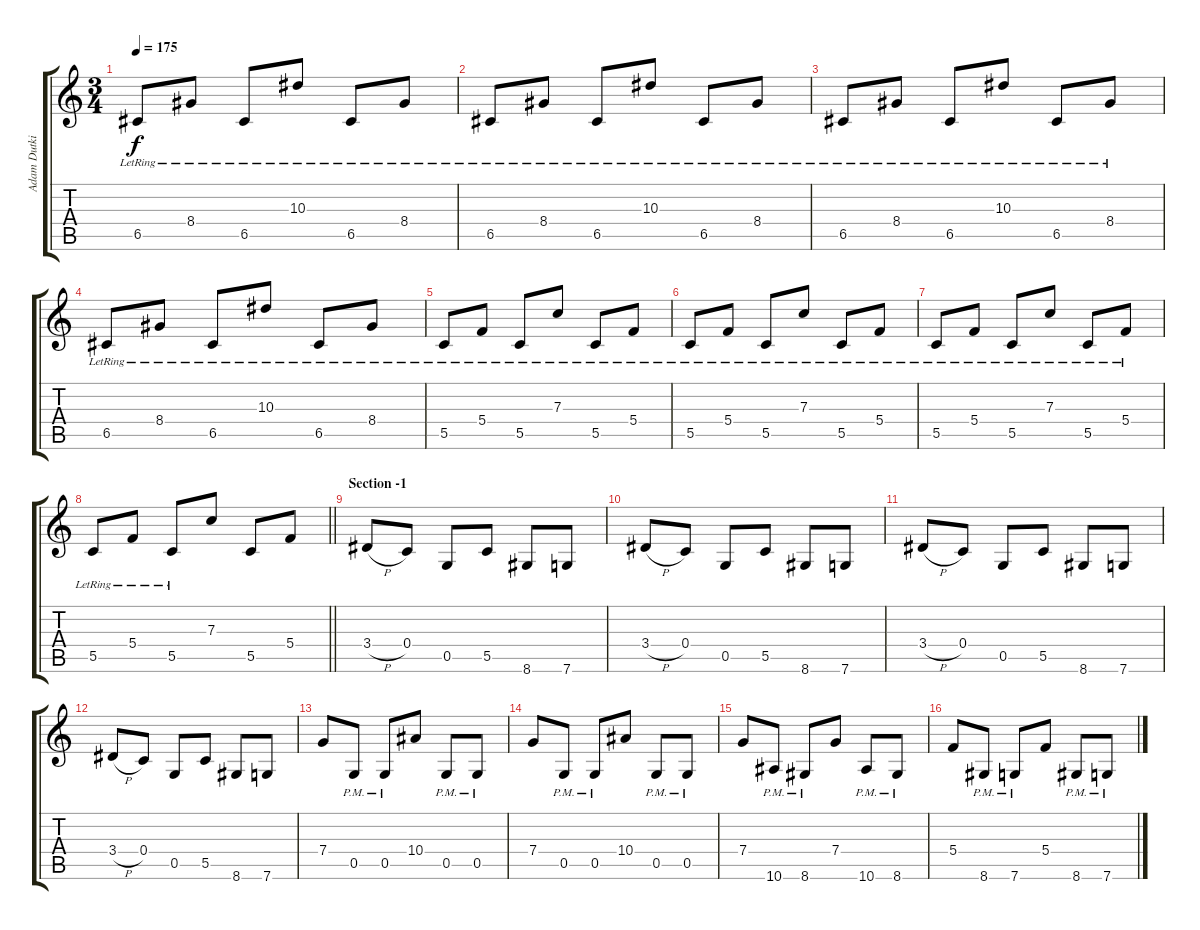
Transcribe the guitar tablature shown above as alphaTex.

\track ("Adam Dutkiewicz" "Adam Dutki") {instrument distortionguitar}
\staff {score tabs}
\tuning (D4 A3 F3 C3 G2 C2) {hide}
\ts (3 4)
\tempo 175
\clef g2
\ks c
6.5{lr}.8{dy f} 8.4{lr}.8 6.5{lr}.8 10.3{lr}.8 6.5{lr}.8 8.4{lr}.8 |
6.5{lr}.8 8.4{lr}.8 6.5{lr}.8 10.3{lr}.8 6.5{lr}.8 8.4{lr}.8 |
6.5{lr}.8 8.4{lr}.8 6.5{lr}.8 10.3{lr}.8 6.5{lr}.8 8.4{lr}.8 |
6.5{lr}.8 8.4{lr}.8 6.5{lr}.8 10.3{lr}.8 6.5{lr}.8 8.4{lr}.8 |
5.5{lr}.8 5.4{lr}.8 5.5{lr}.8 7.3{lr}.8 5.5{lr}.8 5.4{lr}.8 |
5.5{lr}.8 5.4{lr}.8 5.5{lr}.8 7.3{lr}.8 5.5{lr}.8 5.4{lr}.8 |
5.5{lr}.8 5.4{lr}.8 5.5{lr}.8 7.3{lr}.8 5.5{lr}.8 5.4{lr}.8 |
\barLineRight lightlight
5.5{lr}.8 5.4{lr}.8 5.5{lr}.8 7.3.8 5.5.8 5.4.8 |
\section ("" "Section -1")
3.4{h}.8{instrument distortionguitar} 0.4.8 0.5.8 5.5.8 8.6.8 7.6.8 |
3.4{h}.8 0.4.8 0.5.8 5.5.8 8.6.8 7.6.8 |
3.4{h}.8 0.4.8 0.5.8 5.5.8 8.6.8 7.6.8 |
3.4{h}.8 0.4.8 0.5.8 5.5.8 8.6.8 7.6.8 |
7.4.8 0.5{pm}.8 0.5{pm}.8 10.4.8 0.5{pm}.8 0.5{pm}.8 |
7.4.8 0.5{pm}.8 0.5{pm}.8 10.4.8 0.5{pm}.8 0.5{pm}.8 |
7.4.8 10.6{pm}.8 8.6{pm}.8 7.4.8 10.6{pm}.8 8.6{pm}.8 |
5.4.8 8.6{pm}.8 7.6{pm}.8 5.4.8 8.6{pm}.8 7.6{pm}.8
